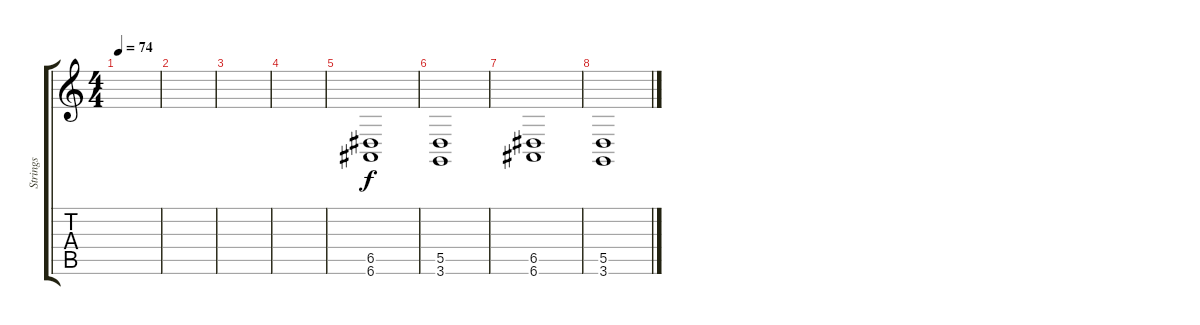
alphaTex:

\track ("Strings" "Strings") {instrument stringensemble1}
\staff {score tabs}
\tuning (E4 B3 G3 D3 A2 E2) {hide}
\ts (4 4)
\tempo 74
\clef g2
\ks c
|
|
|
|
(6.5 6.6).1 |
(5.5 3.6).1 |
(6.5 6.6).1 |
(5.5 3.6).1
